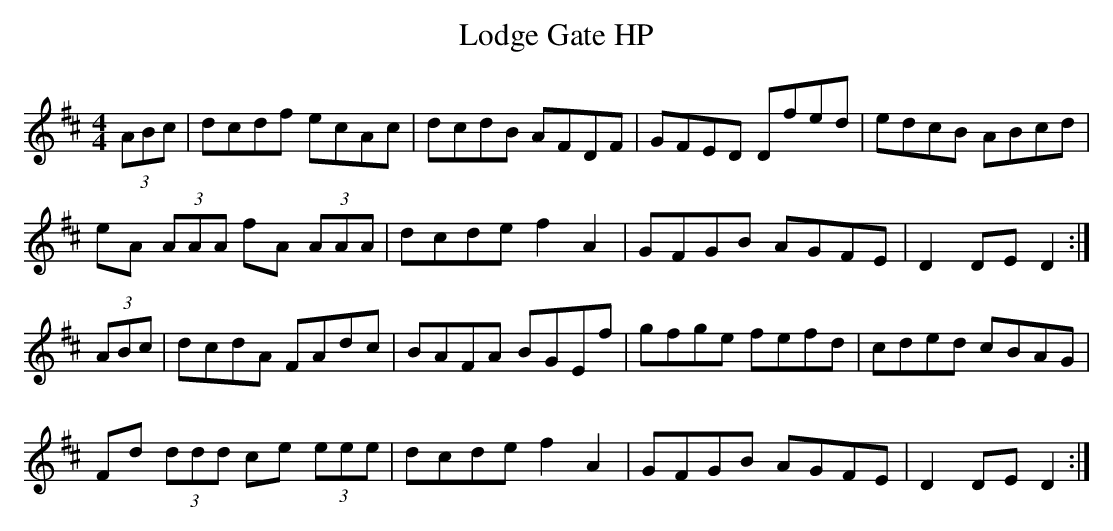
X:1
T: Lodge Gate HP
L: 1/8
M: 4/4
K: D
(3ABc | dcdf ecAc | dcdB AFDF | GFED Dfed | edcB ABcd |
eA (3AAA fA (3AAA | dcde f2 A2 | GFGB AGFE | D2 DE D2 :|
(3ABc | dcdA FAdc | BAFA BGEf | gfge fefd | cded cBAG |
Fd (3ddd ce (3eee | dcde f2 A2 | GFGB AGFE | D2 DE D2 :|
